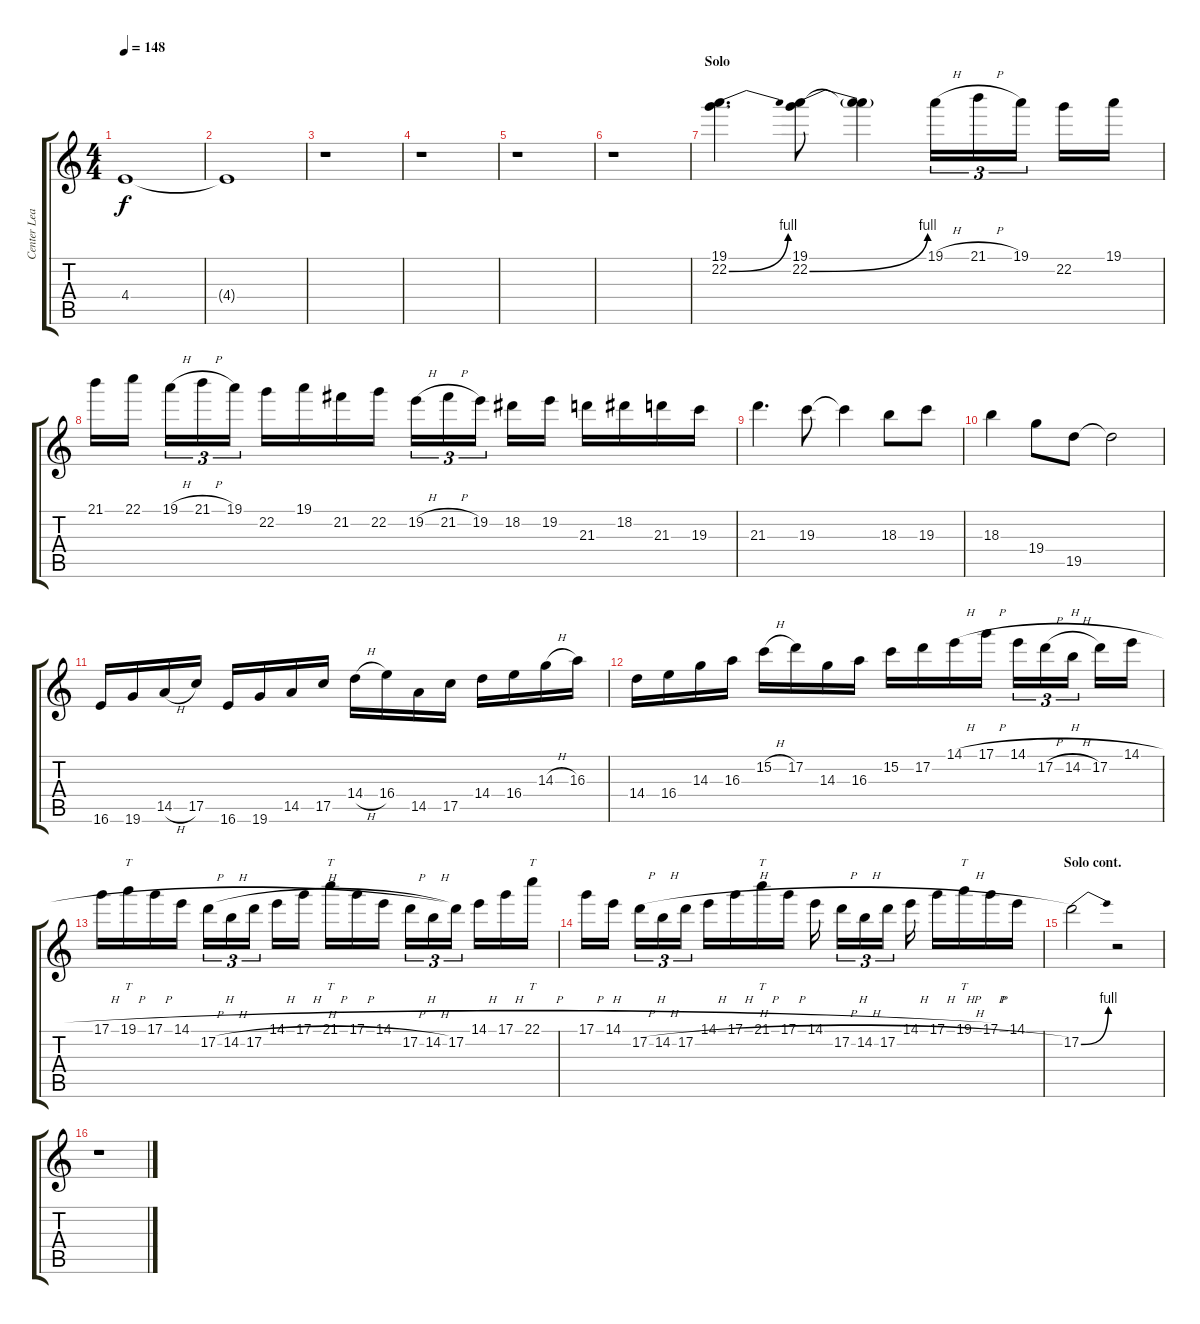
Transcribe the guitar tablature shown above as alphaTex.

\track ("Center Lead 2" "Center Lea") {instrument overdrivenguitar}
\staff {score tabs}
\tuning (D4 A3 F3 C3 G2 C2) {hide}
\ts (4 4)
\tempo 148
\clef g2
\ks aminor
4.4{t}.1{dy f} |
4.4{t}.1 |
r.1 |
r.1 |
r.1 |
r.1 |
\section ("" "Solo")
(19.1 22.2{be (bend 0 0 60 4)}).4{d} (19.1 22.2{be (bend 0 0 60 4)}).8 (19.1{t} 22.2{t}).4 19.1{h}.16{tu (3 2)} 21.1{h}.16{tu (3 2)} 19.1.16{tu (3 2)} 22.2.16 19.1.16 |
21.1.16 22.1.16 19.1{h}.16{tu (3 2)} 21.1{h}.16{tu (3 2)} 19.1.16{tu (3 2)} 22.2.16 19.1.16 21.2.16 22.2.16 19.2{h}.16{tu (3 2)} 21.2{h}.16{tu (3 2)} 19.2.16{tu (3 2)} 18.2.16 19.2.16 21.3.16 18.2.16 21.3.16 19.3.16 |
21.3.4{d} 19.3.8 19.3{t}.4 18.3.8 19.3.8 |
18.3.4 19.4.8 19.5.8 19.5{t}.2 |
16.6.16 19.6.16 14.5{h}.16 17.5.16 16.6.16 19.6.16 14.5.16 17.5.16 14.4{h}.16 16.4.16 14.5.16 17.5.16 14.4.16 16.4.16 14.3{h}.16 16.3.16 |
14.4.16 16.4.16 14.3.16 16.3.16 15.2{h}.16 17.2.16 14.3.16 16.3.16 15.2.16 17.2.16 14.1{h}.16 17.1{h}.16 14.1{h}.16{tu (3 2)} 17.2{h}.16{tu (3 2)} 14.2{h}.16{tu (3 2)} 17.2.16 14.1{h}.16 |
17.1{h}.16 19.1{h}.16{tt} 17.1{h}.16 14.1{h}.16 17.2{h}.16{tu (3 2)} 14.2{h}.16{tu (3 2)} 17.2{h}.16{tu (3 2)} 14.1{h}.16 17.1{h}.16 21.1{h}.16{tt} 17.1{h}.16 14.1{h}.16 17.2{h}.16{tu (3 2)} 14.2{h}.16{tu (3 2)} 17.2.16{tu (3 2)} 14.1{h}.16 17.1{h}.16 22.1{h}.16{tt} |
17.1{h}.16 14.1{h}.16 17.2{h}.16{tu (3 2)} 14.2{h}.16{tu (3 2)} 17.2{h}.16{tu (3 2)} 14.1{h}.16 17.1{h}.16 21.1{h}.16{tt} 17.1{h}.16 14.1{h}.16 17.2{h}.16{tu (3 2)} 14.2{h}.16{tu (3 2)} 17.2{h}.16{tu (3 2)} 14.1{h}.16 17.1{h}.16 19.1{h}.16{tt} 17.1{h}.16 14.1.16 |
\section ("" "Solo cont.")
17.2{be (bend 0 0 60 4)}.2 r.2 |
r.1
